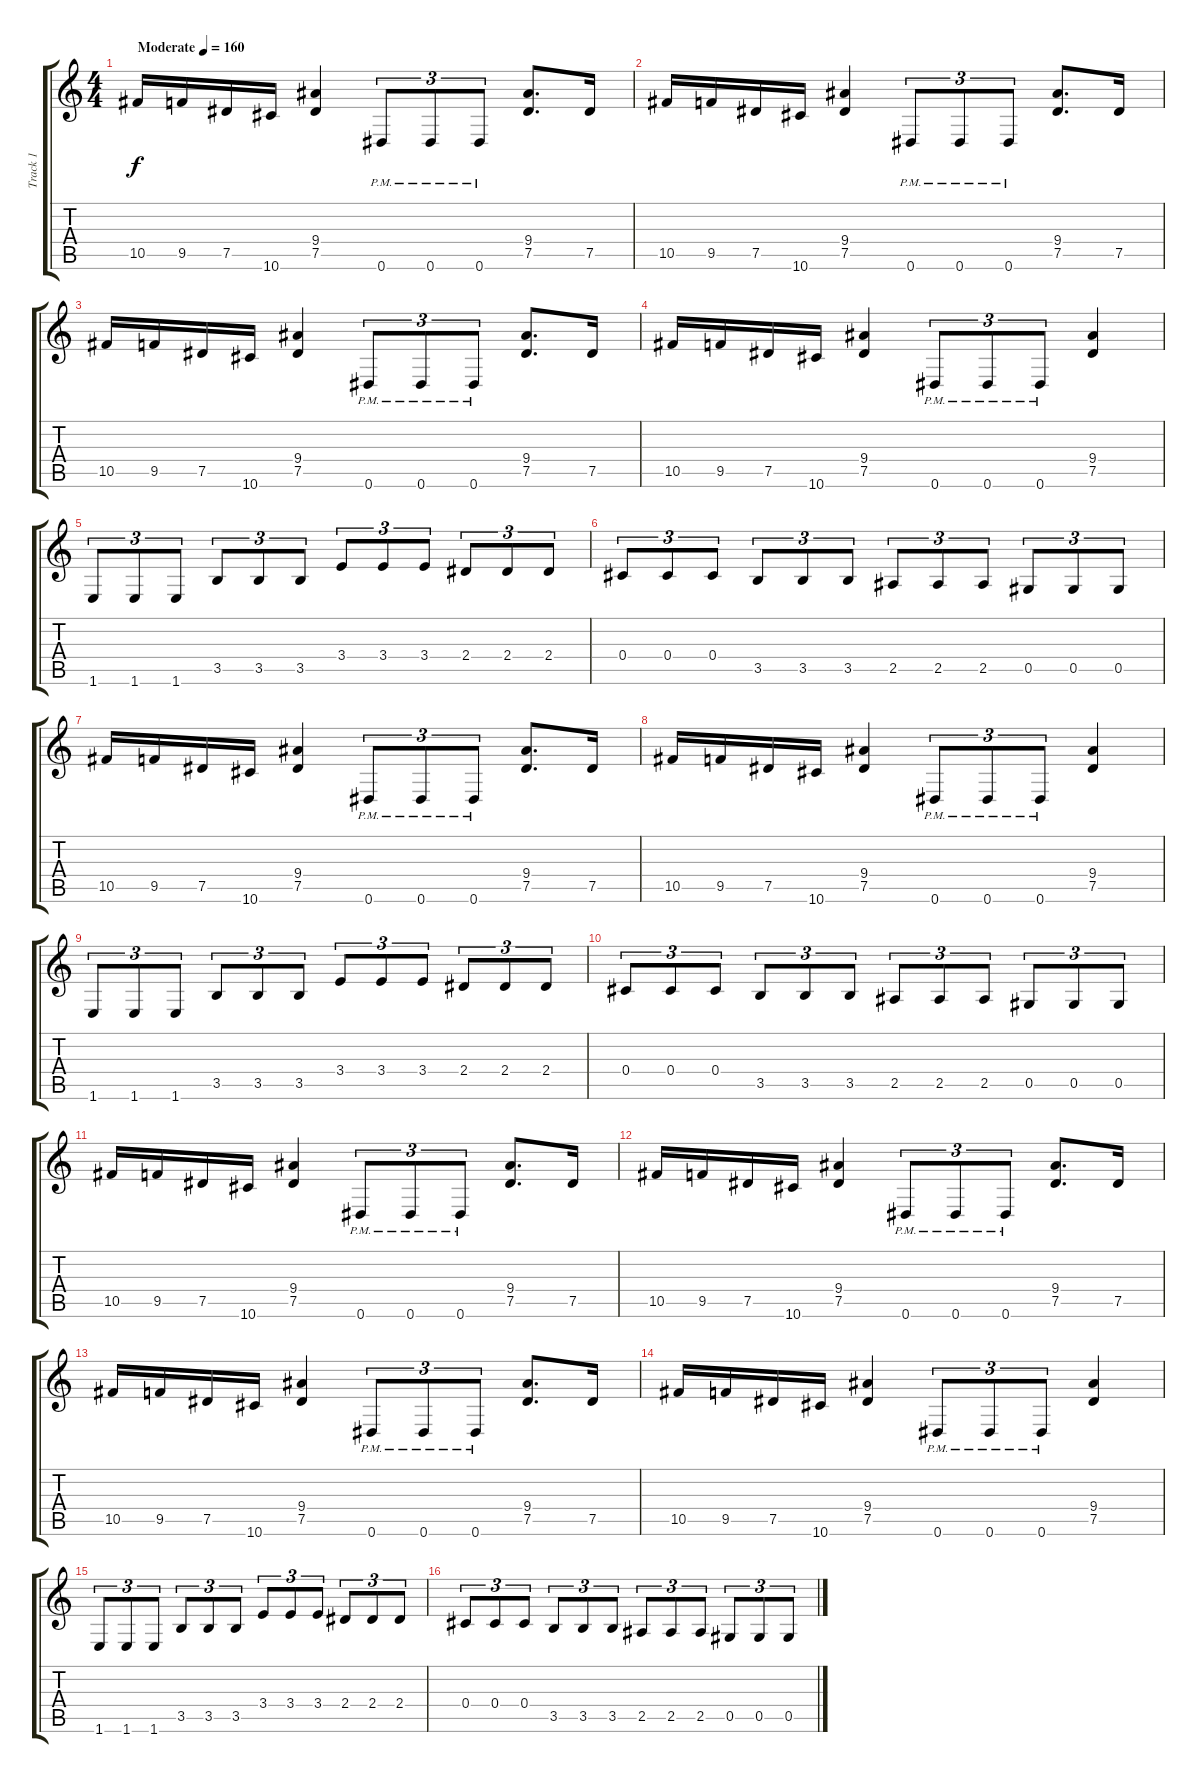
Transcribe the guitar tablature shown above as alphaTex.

\track ("Track 1" "Track 1") {instrument distortionguitar}
\staff {score tabs}
\tuning (Eb4 Bb3 Gb3 Db3 Ab2 Eb2) {hide}
\ts (4 4)
\tempo (160 "Moderate")
\clef g2
\ks c
10.5.16{dy f instrument distortionguitar} 9.5.16 7.5.16 10.6.16 (9.4 7.5).4 0.6{pm}.8{tu (3 2)} 0.6{pm}.8{tu (3 2)} 0.6{pm}.8{tu (3 2)} (9.4 7.5).8{d} 7.5.16 |
10.5.16 9.5.16 7.5.16 10.6.16 (9.4 7.5).4 0.6{pm}.8{tu (3 2)} 0.6{pm}.8{tu (3 2)} 0.6{pm}.8{tu (3 2)} (9.4 7.5).8{d} 7.5.16 |
10.5.16 9.5.16 7.5.16 10.6.16 (9.4 7.5).4 0.6{pm}.8{tu (3 2)} 0.6{pm}.8{tu (3 2)} 0.6{pm}.8{tu (3 2)} (9.4 7.5).8{d} 7.5.16 |
10.5.16 9.5.16 7.5.16 10.6.16 (9.4 7.5).4 0.6{pm}.8{tu (3 2)} 0.6{pm}.8{tu (3 2)} 0.6{pm}.8{tu (3 2)} (9.4 7.5).4 |
1.6.8{tu (3 2)} 1.6.8{tu (3 2)} 1.6.8{tu (3 2)} 3.5.8{tu (3 2)} 3.5.8{tu (3 2)} 3.5.8{tu (3 2)} 3.4.8{tu (3 2)} 3.4.8{tu (3 2)} 3.4.8{tu (3 2)} 2.4.8{tu (3 2)} 2.4.8{tu (3 2)} 2.4.8{tu (3 2)} |
0.4.8{tu (3 2)} 0.4.8{tu (3 2)} 0.4.8{tu (3 2)} 3.5.8{tu (3 2)} 3.5.8{tu (3 2)} 3.5.8{tu (3 2)} 2.5.8{tu (3 2)} 2.5.8{tu (3 2)} 2.5.8{tu (3 2)} 0.5.8{tu (3 2)} 0.5.8{tu (3 2)} 0.5.8{tu (3 2)} |
10.5.16 9.5.16 7.5.16 10.6.16 (9.4 7.5).4 0.6{pm}.8{tu (3 2)} 0.6{pm}.8{tu (3 2)} 0.6{pm}.8{tu (3 2)} (9.4 7.5).8{d} 7.5.16 |
10.5.16 9.5.16 7.5.16 10.6.16 (9.4 7.5).4 0.6{pm}.8{tu (3 2)} 0.6{pm}.8{tu (3 2)} 0.6{pm}.8{tu (3 2)} (9.4 7.5).4 |
1.6.8{tu (3 2)} 1.6.8{tu (3 2)} 1.6.8{tu (3 2)} 3.5.8{tu (3 2)} 3.5.8{tu (3 2)} 3.5.8{tu (3 2)} 3.4.8{tu (3 2)} 3.4.8{tu (3 2)} 3.4.8{tu (3 2)} 2.4.8{tu (3 2)} 2.4.8{tu (3 2)} 2.4.8{tu (3 2)} |
0.4.8{tu (3 2)} 0.4.8{tu (3 2)} 0.4.8{tu (3 2)} 3.5.8{tu (3 2)} 3.5.8{tu (3 2)} 3.5.8{tu (3 2)} 2.5.8{tu (3 2)} 2.5.8{tu (3 2)} 2.5.8{tu (3 2)} 0.5.8{tu (3 2)} 0.5.8{tu (3 2)} 0.5.8{tu (3 2)} |
10.5.16 9.5.16 7.5.16 10.6.16 (9.4 7.5).4 0.6{pm}.8{tu (3 2)} 0.6{pm}.8{tu (3 2)} 0.6{pm}.8{tu (3 2)} (9.4 7.5).8{d} 7.5.16 |
10.5.16 9.5.16 7.5.16 10.6.16 (9.4 7.5).4 0.6{pm}.8{tu (3 2)} 0.6{pm}.8{tu (3 2)} 0.6{pm}.8{tu (3 2)} (9.4 7.5).8{d} 7.5.16 |
10.5.16 9.5.16 7.5.16 10.6.16 (9.4 7.5).4 0.6{pm}.8{tu (3 2)} 0.6{pm}.8{tu (3 2)} 0.6{pm}.8{tu (3 2)} (9.4 7.5).8{d} 7.5.16 |
10.5.16 9.5.16 7.5.16 10.6.16 (9.4 7.5).4 0.6{pm}.8{tu (3 2)} 0.6{pm}.8{tu (3 2)} 0.6{pm}.8{tu (3 2)} (9.4 7.5).4 |
1.6.8{tu (3 2)} 1.6.8{tu (3 2)} 1.6.8{tu (3 2)} 3.5.8{tu (3 2)} 3.5.8{tu (3 2)} 3.5.8{tu (3 2)} 3.4.8{tu (3 2)} 3.4.8{tu (3 2)} 3.4.8{tu (3 2)} 2.4.8{tu (3 2)} 2.4.8{tu (3 2)} 2.4.8{tu (3 2)} |
0.4.8{tu (3 2)} 0.4.8{tu (3 2)} 0.4.8{tu (3 2)} 3.5.8{tu (3 2)} 3.5.8{tu (3 2)} 3.5.8{tu (3 2)} 2.5.8{tu (3 2)} 2.5.8{tu (3 2)} 2.5.8{tu (3 2)} 0.5.8{tu (3 2)} 0.5.8{tu (3 2)} 0.5.8{tu (3 2)}
